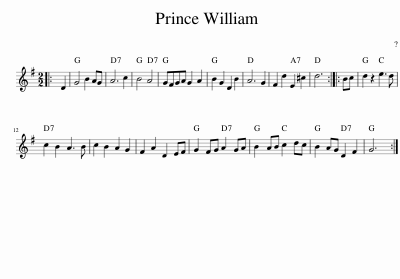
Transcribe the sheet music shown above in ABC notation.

X:1
L:1/8
M:2/2
I:linebreak $
K:G
V:1 treble
V:1
|: D2 | G4 B2 AG | A6 c2 | B4 A4 | GFGA G2 A2 | %5
 B2 G2 D2 B2 | A6 G2 | F2 d2 E2 ^c2 | d6 :: Bc | %10
 d2 z2 e3 d |$ c2 B2 A3 B | c2 B2 A2 G2 | F2 A2 D2 EF | G2 FG A2 GA | %15
 B2 AB c2 dc | B2 AG D2 F2 | G6 :| %18
